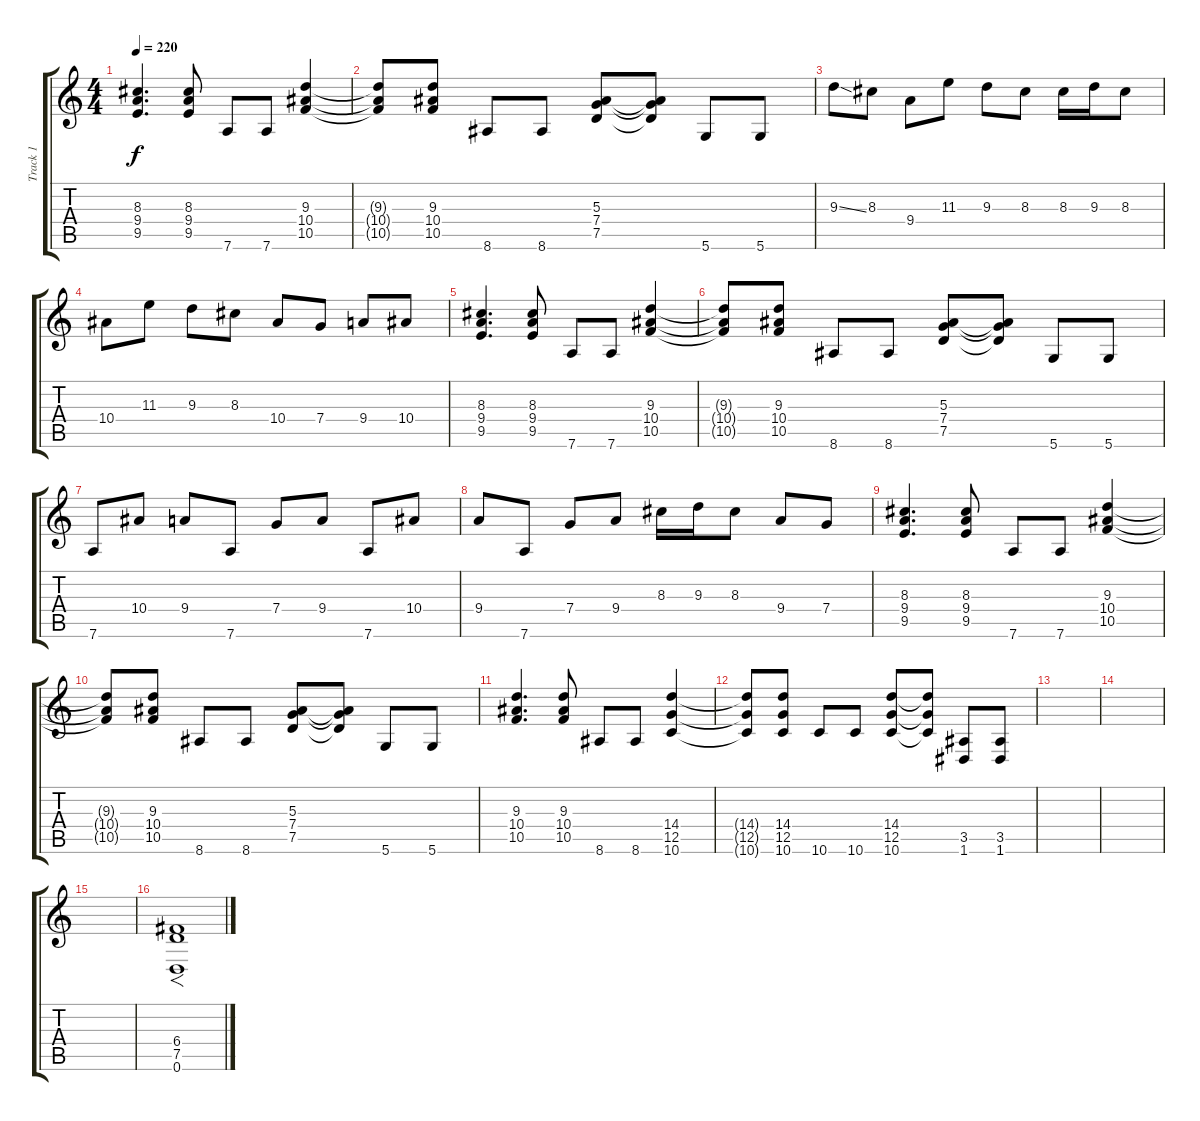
\track ("Track 1" "Track 1") {instrument overdrivenguitar}
\staff {score tabs}
\tuning (D4 A3 F3 C3 G2 D2) {hide}
\ts (4 4)
\tempo 220
\clef g2
\ks c
(8.3 9.4 9.5).4{d dy f} (8.3 9.4 9.5).8 7.6.8 7.6.8 (9.3 10.4 10.5).4 |
(9.3{t} 10.4{t} 10.5{t}).8 (9.3 10.4 10.5).8 8.6.8 8.6.8 (5.3 7.4 7.5).8 (5.3{t} 7.4{t} 7.5{t}).8 5.6.8 5.6.8 |
9.3{ss}.8 8.3.8 9.4.8 11.3.8 9.3.8 8.3.8 8.3.16 9.3.16 8.3.8 |
10.4.8 11.3.8 9.3.8 8.3.8 10.4.8 7.4.8 9.4.8 10.4.8 |
(8.3 9.4 9.5).4{d} (8.3 9.4 9.5).8 7.6.8 7.6.8 (9.3 10.4 10.5).4 |
(9.3{t} 10.4{t} 10.5{t}).8 (9.3 10.4 10.5).8 8.6.8 8.6.8 (5.3 7.4 7.5).8 (5.3{t} 7.4{t} 7.5{t}).8 5.6.8 5.6.8 |
7.6.8 10.4.8 9.4.8 7.6.8 7.4.8 9.4.8 7.6.8 10.4.8 |
9.4.8 7.6.8 7.4.8 9.4.8 8.3.16 9.3.16 8.3.8 9.4.8 7.4.8 |
(8.3 9.4 9.5).4{d} (8.3 9.4 9.5).8 7.6.8 7.6.8 (9.3 10.4 10.5).4 |
(9.3{t} 10.4{t} 10.5{t}).8 (9.3 10.4 10.5).8 8.6.8 8.6.8 (5.3 7.4 7.5).8 (5.3{t} 7.4{t} 7.5{t}).8 5.6.8 5.6.8 |
(9.3 10.4 10.5).4{d} (9.3 10.4 10.5).8 8.6.8 8.6.8 (14.4 12.5 10.6).4 |
(14.4{t} 12.5{t} 10.6{t}).8 (14.4 12.5 10.6).8 10.6.8 10.6.8 (14.4 12.5 10.6).8 (14.4{t} 12.5{t} 10.6{t}).8 (3.5 1.6).8 (3.5 1.6).8 |
|
|
|
(6.4 7.5 0.6).1{f}
